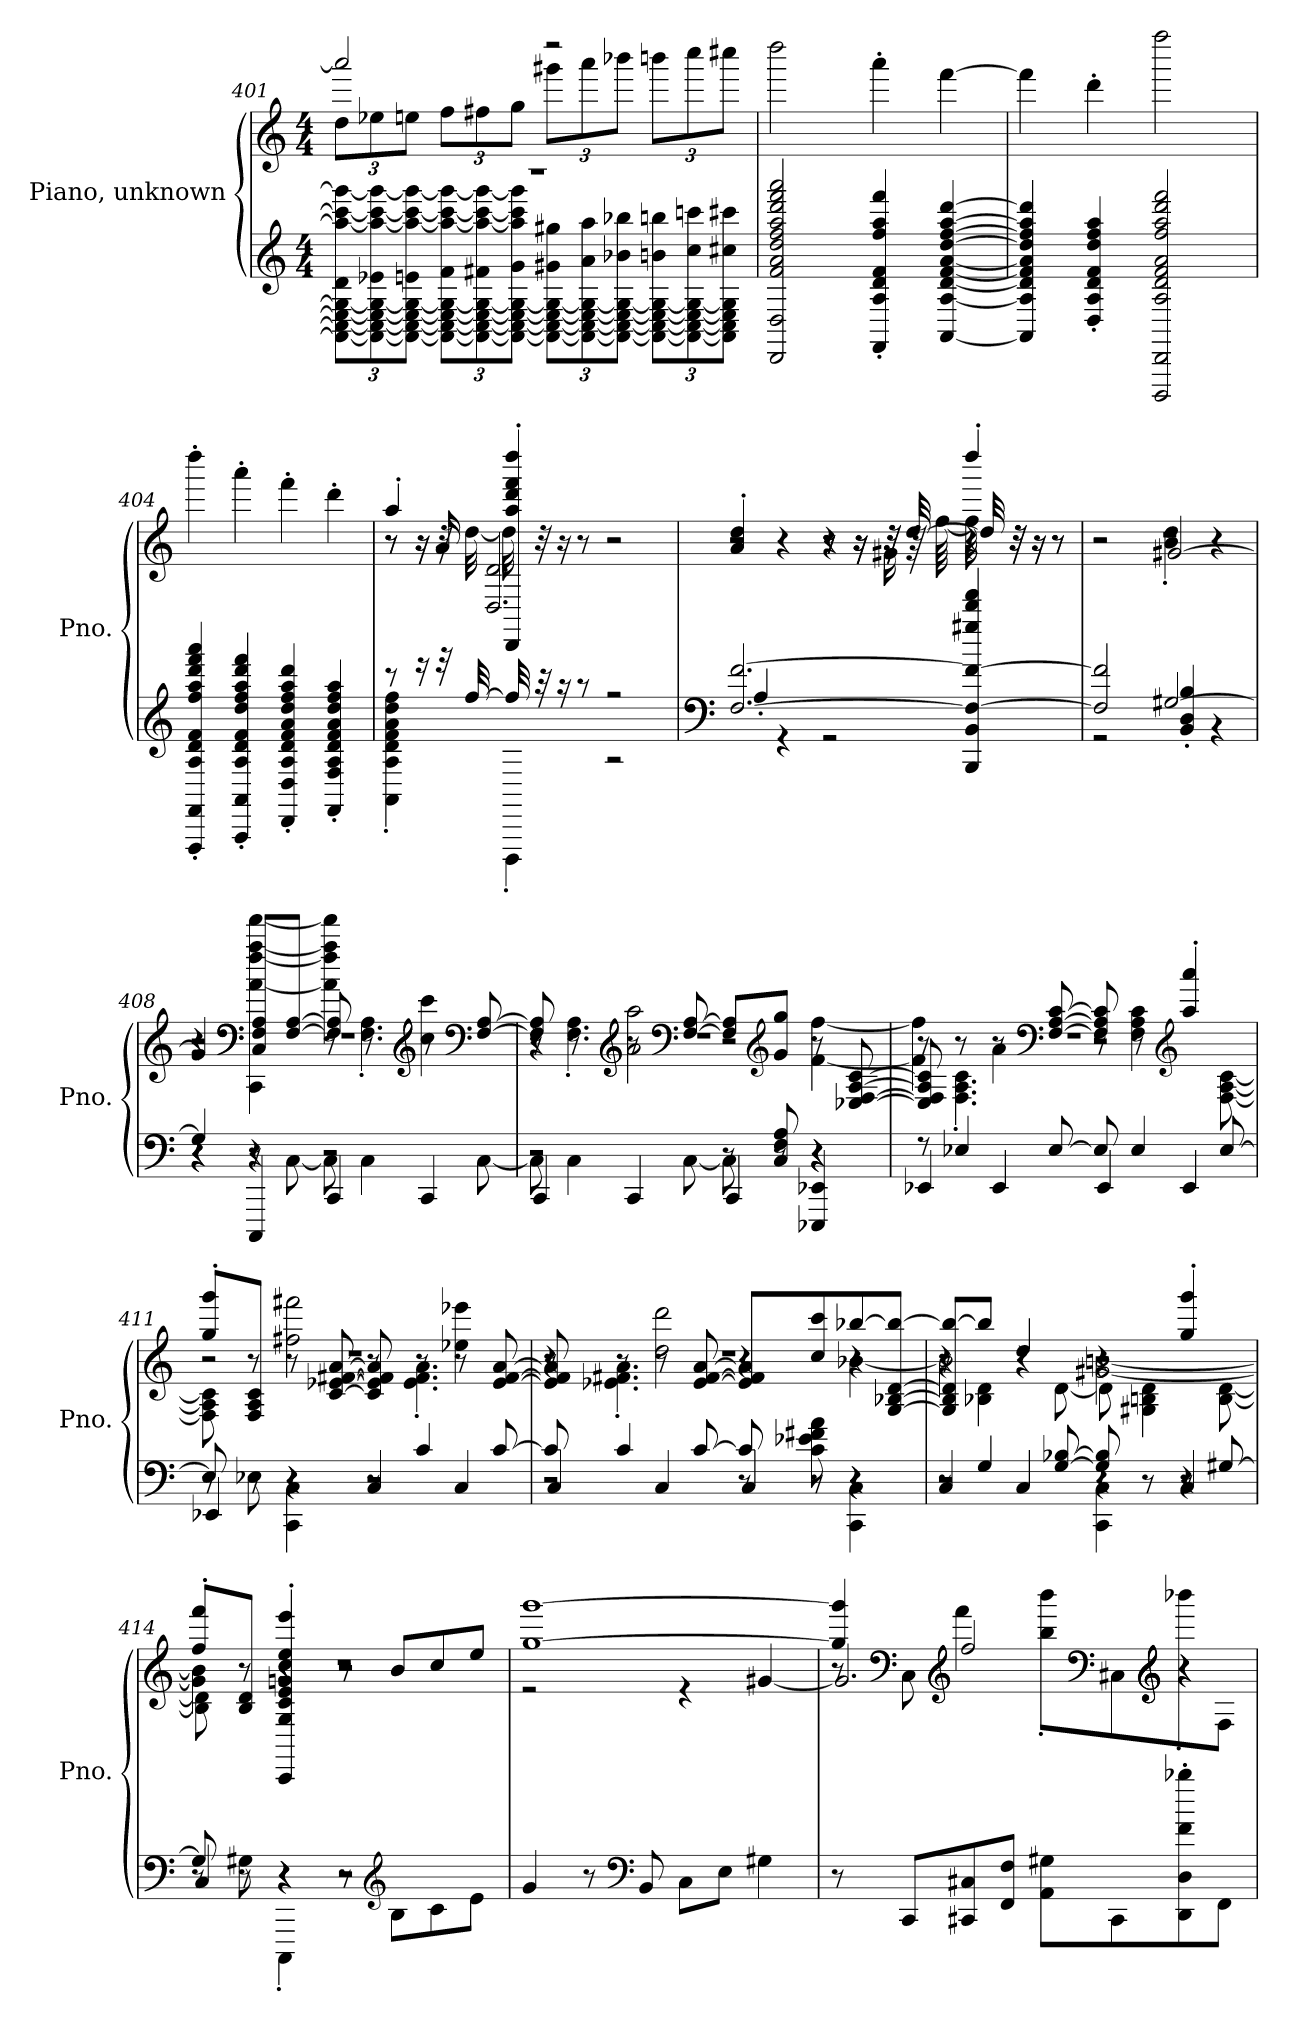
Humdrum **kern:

**kern	**kern
*part1	*part1
*staff2	*staff1
*I"Piano, unknown	*
*I'Pno.	*
!!LO:LB:g=z
*clefG2	*clefG2
*k[]	*k[]
*M4/4	*M4/4
=401	=401
*^	*^
*	*Xbrackettup	*	*Xbrackettup
1r	12AA\_ 12C#\_ 12E\_ 12G\_ 12d\ 12aa\_ 12ccc#\_ 12ggg\_L	2aaa/]	12dd\L
.	12AA\_ 12C#\_ 12E\_ 12G\_ 12e-X\ 12aa\_ 12ccc#\_ 12ggg\_	.	12ee-X\
.	12AA\_ 12C#\_ 12E\_ 12G\_ 12en\ 12aa\_ 12ccc#\_ 12ggg\_J	.	12een\J
.	12AA\_ 12C#\_ 12E\_ 12G\_ 12f\ 12aa\_ 12ccc#\_ 12ggg\_L	.	12ff\L
.	12AA\_ 12C#\_ 12E\_ 12G\_ 12f#X\ 12aa\_ 12ccc#\_ 12ggg\_	.	12ff#X\
.	12AA\_ 12C#\_ 12E\_ 12G\_ 12g\ 12aa\] 12ccc#\] 12ggg\]J	.	12gg\J
.	12AA\_ 12C#\_ 12E\_ 12G\_ 12g#X\ 12gg#X\L	2r	12ggg#X\L
.	12AA\_ 12C#\_ 12E\_ 12G\_ 12a\ 12aa\	.	12aaa\
.	12AA\_ 12C#\_ 12E\_ 12G\_ 12b-X\ 12bb-X\J	.	12bbb-X\J
.	12AA\_ 12C#\_ 12E\_ 12G\_ 12bn\ 12bbn\L	.	12bbbn\L
.	12AA\_ 12C#\_ 12E\_ 12G\_ 12cc\ 12cccn\	.	12cccc\
.	12AA\] 12C#\] 12E\] 12G\] 12cc#X\ 12ccc#X\J	.	12cccc#X\J
*v	*v	*	*
*	*v	*v
=402	=402
2DD/ 2D/ 2f/ 2a/ 2dd/ 2ff/ 2aa/ 2ddd/ 2fff/ 2aaa/	2dddd\
4FF/' 4A/' 4d/' 4f/' 4ff/' 4aa/' 4fff/'	4aaa'\
[4AA/ [4A/ [4d/ [4f/ [4a/ [4dd/ [4ff/ [4aa/ [4ddd/	[4fff\
=403	=403
4AA/] 4A/] 4d/] 4f/] 4a/] 4dd/] 4ff/] 4aa/] 4ddd/]	4fff\]
4D/' 4A/' 4d/' 4f/' 4dd/' 4ff/' 4aa/'	4ddd'\
2DDD/ 2DD/ 2A/ 2d/ 2f/ 2a/ 2ff/ 2aa/ 2ddd/ 2fff/	2ffff\
=404	=404
4FFF/' 4FF/' 4A/' 4d/' 4f/' 4ff/' 4aa/' 4ddd/' 4fff/' 4aaa/'	4dddd'\
4AAA/' 4AA/' 4A/' 4d/' 4f/' 4dd/' 4ff/' 4aa/' 4ddd/' 4fff/'	4aaa'\
4DD/' 4D/' 4A/' 4d/' 4f/' 4a/' 4dd/' 4ff/' 4aa/' 4ddd/'	4fff'\
4FF/' 4F/' 4A/' 4d/' 4f/' 4a/' 4dd/' 4ff/' 4aa/'	4ddd'\
!!LO:LB:g=z
=405	=405
*^	*^
*	*	*	*^
8r	4AA\' 4A\' 4d\' 4f\' 4a\' 4dd\' 4ff\'	4aa'/	8r	8r
16r	.	.	16r	16r
32r	.	.	32r	16a/
[32ff/	.	.	[32dd\	.
32ff/]	4DDD'\	4DD/' 4aa/' 4ddd/' 4fff/' 4dddd/'	32dd\]	2.D/ 2.d/
32r	.	.	32r	.
16r	.	.	16r	.
8r	.	.	8r	.
2r	2r	2r	2r	.
*	*	*v	*v	*v
=406	=406	=406
*clefF4	*	*
*	*	*^
*	*	*	*^
*	*	*	*	*^
[2.F/ [2.f/	4A'/	4a/' 4dd/'	2r	2r	2r
.	4r	4r	.	.	.
.	2r	4r	8r	8r	8r
.	.	.	16r	16r	16r
.	.	.	32r	32r	16g#X\
.	.	.	64r	[32dd/	.
.	.	.	[64ff\	.	.
4BBB/ 4BB/ 4F/_ 4f/_ 4gg#X/ 4ddd/ 4fff/	.	4dddd'/	32ff\]	32dd/]	4r
.	.	.	32r	32r	.
.	.	.	16r	16r	.
.	.	.	8r	8r	.
*	*	*	*	*v	*v
=407	=407	=407	=407	=407
2F/] 2f/]	2r	1r	2r	2r
[2G#X/	4BB/' 4D/' 4B/'	.	4b\' 4dd\'	[2g#X/
.	4r	.	4r	.
!!LO:PB:g=z
=408	=408	=408	=408	=408
*	*^	*	*	*^
4G#/]	4r	4r	1r	4r	4g#/]	2r
*	*	*	*clefF4	*	*	*
4r	8r	4CCC/	.	4CC\ [4a\ [4ff\ [4aa\ [4fff\	8C/ 8F/ 8A/L	.
.	[8C\	.	.	.	[8F/ [8A/J	.
2r	8C\]	4CC/	.	4a\] 4ff\] 4aa\] 4fff\]	8F/] 8A/]	8r
.	4C\	.	.	.	8r	4.F\' 4.A\'
*	*	*	*clefG2	*	*	*
.	.	4CC/	.	4cc\ 4ccc\	8r	.
*	*	*	*clefF4	*	*	*
.	[8C\	.	.	.	[8F/ [8A/	.
=409	=409	=409	=409	=409	=409	=409
2r	8C\]	4CC/	1r	8r	8F/] 8A/]	4r
.	4C\	.	.	4.F\' 4.A\'	8r	.
*	*	*	*clefG2	*	*	*
.	.	4CC/	.	.	8r	2a\ 2aa\
*	*	*	*clefF4	*	*	*
.	[8C\	.	.	.	[8F/ [8A/	.
8r	8C\]	4CC/	.	2r	8F/] 8A/]L	.
*	*	*	*clefG2	*	*	*
8C/ 8F/ 8A/	8r	.	.	.	8g/ 8gg/J	.
4EEE-X/ 4EE-X/	4r	4r	.	.	8r	[4f\ [4ff\
.	.	.	.	.	[8E-X/ [8F/ [8A/ [8c/	.
*	*v	*v	*	*	*	*
!!LO:LB:g=z	!!	!!	!!
=410	=410	=410	=410	=410	=410
8r	4EE-X/	1r	8r	8E-/] 8F/] 8A/] 8c/]	4f\] 4ff\]
4E-X/	.	.	4.F\' 4.A\' 4.c\'	8r	.
.	4EE-/	.	.	8r	4a\
*	*	*clefF4	*	*	*
[8E-/	.	.	.	[8F/ [8A/ [8c/	.
8E-/]	4EE-/	.	8r	8F/] 8A/] 8c/]	2r
4E-/	.	.	4F\ 4A\ 4c\	8r	.
*	*	*clefG2	*	*	*
.	4EE-/	.	.	4aa/' 4aaa/'	.
[8E-/	.	.	[8F\ [8A\ [8c\	.	.
=411	=411	=411	=411	=411	=411
*	*^	*	*	*	*
8E-/]	8r	4EE-X/	1r	8F\] 8A\] 8c\]	8gg/' 8ggg/'L	2r
8r	8E-X\	.	.	8r	8F/ 8A/ 8c/J	.
4r	4CC\ 4C\	4r	.	2ff#X\ 2fff#X\	8r	.
.	.	.	.	.	[8c/ [8e-X/ [8f#X/ [8a/	.
8r	2r	4C/	.	.	8c/] 8e-/] 8f#/] 8a/]	8r
4c/	.	.	.	.	8r	4.e-\' 4.f#\' 4.a\'
.	.	4C/	.	4ee-X\ 4eee-X\	8r	.
[8c/	.	.	.	.	[8e-/ [8f#/ [8a/	.
!!LO:LB:g=z	!!	!!	!!
=412	=412	=412	=412	=412	=412	=412
8c/]	2r	4C/	1r	8r	8e-/] 8f#/] 8a/]	4r
4c/	.	.	.	4.e-X\' 4.f#X\' 4.a\'	8r	.
.	.	4C/	.	.	8r	2dd\ 2ddd\
[8c/	.	.	.	.	[8e-/ [8f#/ [8a/	.
8c/]	8r	4C/	.	4r	8e-/] 8f#/] 8a/]L	.
8r	8c\ 8e-X\ 8f#X\ 8a\	.	.	.	8cc/ 8ccc/	.
4r	4CC\ 4C\	4r	.	[4b-X\	[8bb-X/	4r
.	.	.	.	.	[8G/ [8B-X/ [8d/ 8bb-/_J	.
=413	=413	=413	=413	=413	=413	=413
8r	2r	4C/	4r	2b-\]	8G/] 8B-/] 8d/] 8bb-/_L	8r
4G/	.	.	.	.	8bb-/J]	4B-X\ 4d\
.	.	4C/	4dd/	.	4r	.
[8G/ [8B-X/	.	.	.	.	.	[8d\
8G/] 8B-/]	4CC\ 4C\	4r	2r	[2g#X\ [2bn\	4r	8d\]
8r	.	.	.	.	.	4G#X\ 4Bn\ 4d\
8r	4r	4C/	.	.	4gg/' 4ggg/'	.
[8G#X/	.	.	.	.	.	[8B\ [8d\
=414	=414	=414	=414	=414	=414	=414
8G#/]	8r	4C/	1r	4g#\] 4b\]	8ff/' 8fff/'L	8B\] 8d\]
8r	8G#X\	.	.	.	8B/ 8d/J	8r
4r	4CCC'\	4r	.	4r	4CC/' 4G/' 4c/' 4e/' 4gn/' 4cc/' 4ee/' 4eee/'	4r
2r	8r	2r	.	2r	8r	2r
*clefG2	*	*	*	*	*	*
.	8B\L	.	.	.	8b/L	.
.	8c\	.	.	.	8cc/	.
.	8e\J	.	.	.	8ee/J	.
*v	*v	*v	*	*	*	*
*	*	*v	*v	*v
!!LO:LB:g=z
=415	=415	=415
4g/	[1gg [1ggg	2r
8r	.	.
*clefF4	*	*
8BB/	.	.
8C\L	.	4r
8E\J	.	.
4G#X\	.	[4g#X/
=416	=416	=416
*	*	*^
8r	4gg/] 4ggg/]	8r	2.g#/]
*	*clefF4	*	*
8CC/L	.	8C\	.
*	*clefG2	*	*
8CC#X/ 8C#X/	2ff/	4fff\	.
8FF/ 8F/J	.	.	.
8AA\ 8G#X\L	.	8bb\' 8bbb\'L	.
*	*clefF4	*	*
8CC#\	.	8C#X\	.
*	*clefG2	*	*
8DD\' 8D\' 8f\' 8bb-X\'	4r	8bbb-X'\	4r
8FF\J	.	8F\J	.
*	*v	*v	*v
=	=
*-	*-
